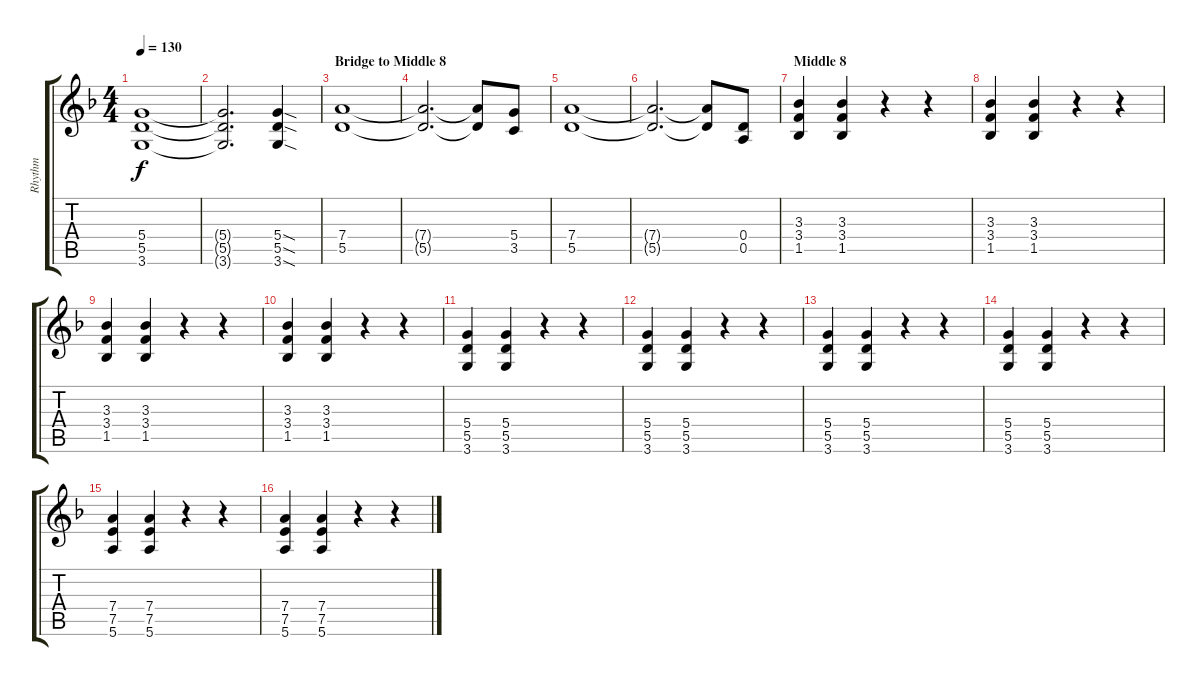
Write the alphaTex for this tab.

\track ("Rhythm" "Rhythm") {instrument distortionguitar}
\staff {score tabs}
\tuning (E4 B3 G3 D3 A2 E2) {hide}
\ts (4 4)
\tempo 130
\clef g2
\ks dminor
(5.4 5.5 3.6).1{dy f} |
(5.4{t} 5.5{t} 3.6{t}).2{d} (5.4{sod} 5.5{sod} 3.6{sod}).4 |
\section ("" "Bridge to Middle 8")
(7.4 5.5).1 |
(7.4{t} 5.5{t}).2{d} (7.4{t} 5.5{t}).8 (5.4 3.5).8 |
(7.4 5.5).1 |
(7.4{t} 5.5{t}).2{d} (7.4{t} 5.5{t}).8 (0.4 0.5).8 |
\section ("" "Middle 8")
(3.3 3.4 1.5).4 (3.3 3.4 1.5).4 r.4 r.4 |
(3.3 3.4 1.5).4 (3.3 3.4 1.5).4 r.4 r.4 |
(3.3 3.4 1.5).4 (3.3 3.4 1.5).4 r.4 r.4 |
(3.3 3.4 1.5).4 (3.3 3.4 1.5).4 r.4 r.4 |
(5.4 5.5 3.6).4 (5.4 5.5 3.6).4 r.4 r.4 |
(5.4 5.5 3.6).4 (5.4 5.5 3.6).4 r.4 r.4 |
(5.4 5.5 3.6).4 (5.4 5.5 3.6).4 r.4 r.4 |
(5.4 5.5 3.6).4 (5.4 5.5 3.6).4 r.4 r.4 |
(7.4 7.5 5.6).4 (7.4 7.5 5.6).4 r.4 r.4 |
(7.4 7.5 5.6).4 (7.4 7.5 5.6).4 r.4 r.4
